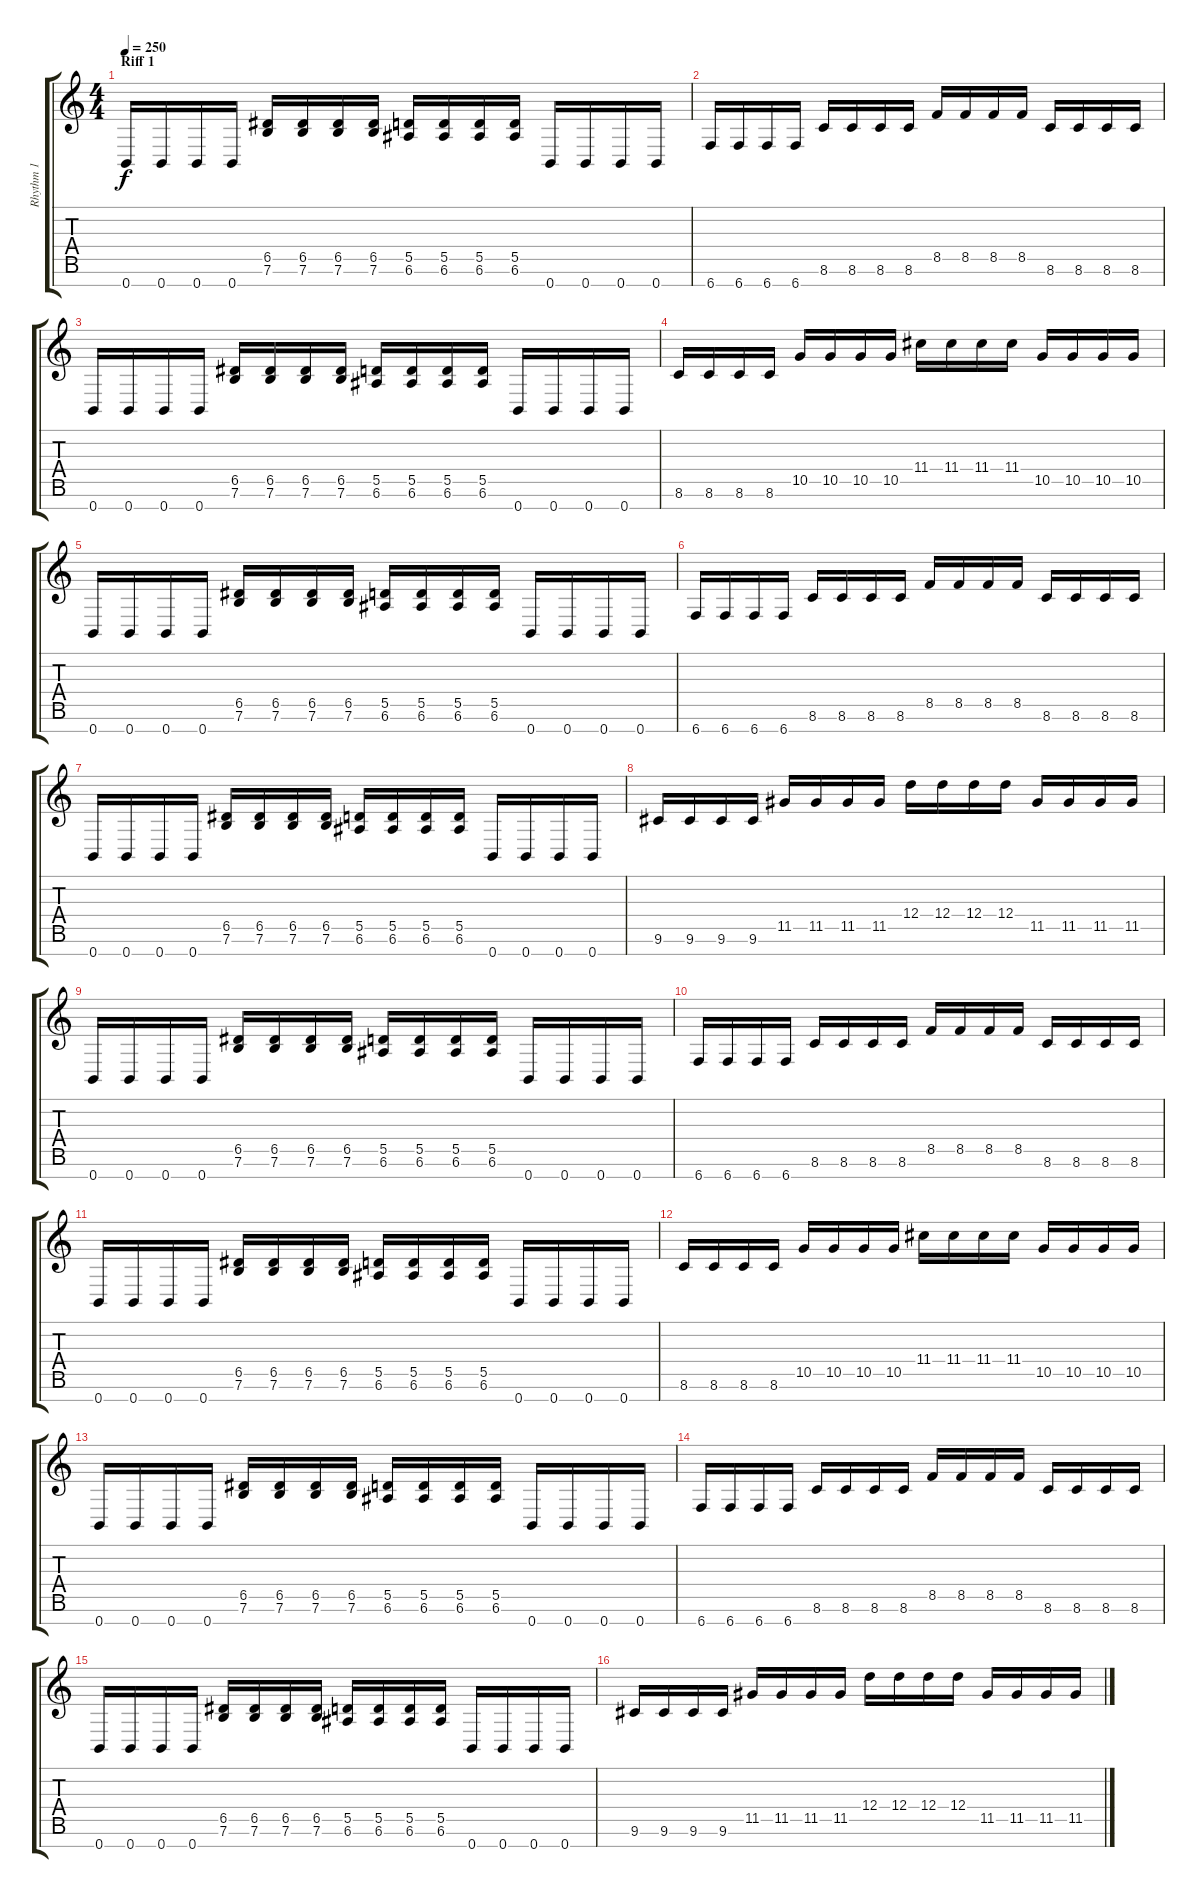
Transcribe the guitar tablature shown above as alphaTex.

\track ("Rhythm 1" "Rhythm 1") {instrument distortionguitar}
\staff {score tabs}
\tuning (E4 B3 G3 D3 A2 E2 B1) {hide}
\ts (4 4)
\section ("" "Riff 1")
\tempo 250
\clef g2
\ks c
0.7.16{dy f instrument distortionguitar} 0.7.16 0.7.16 0.7.16 (6.5 7.6).16 (6.5 7.6).16 (6.5 7.6).16 (6.5 7.6).16 (5.5 6.6).16 (5.5 6.6).16 (5.5 6.6).16 (5.5 6.6).16 0.7.16 0.7.16 0.7.16 0.7.16 |
6.7.16 6.7.16 6.7.16 6.7.16 8.6.16 8.6.16 8.6.16 8.6.16 8.5.16 8.5.16 8.5.16 8.5.16 8.6.16 8.6.16 8.6.16 8.6.16 |
0.7.16 0.7.16 0.7.16 0.7.16 (6.5 7.6).16 (6.5 7.6).16 (6.5 7.6).16 (6.5 7.6).16 (5.5 6.6).16 (5.5 6.6).16 (5.5 6.6).16 (5.5 6.6).16 0.7.16 0.7.16 0.7.16 0.7.16 |
8.6.16 8.6.16 8.6.16 8.6.16 10.5.16 10.5.16 10.5.16 10.5.16 11.4.16 11.4.16 11.4.16 11.4.16 10.5.16 10.5.16 10.5.16 10.5.16 |
0.7.16 0.7.16 0.7.16 0.7.16 (6.5 7.6).16 (6.5 7.6).16 (6.5 7.6).16 (6.5 7.6).16 (5.5 6.6).16 (5.5 6.6).16 (5.5 6.6).16 (5.5 6.6).16 0.7.16 0.7.16 0.7.16 0.7.16 |
6.7.16 6.7.16 6.7.16 6.7.16 8.6.16 8.6.16 8.6.16 8.6.16 8.5.16 8.5.16 8.5.16 8.5.16 8.6.16 8.6.16 8.6.16 8.6.16 |
0.7.16 0.7.16 0.7.16 0.7.16 (6.5 7.6).16 (6.5 7.6).16 (6.5 7.6).16 (6.5 7.6).16 (5.5 6.6).16 (5.5 6.6).16 (5.5 6.6).16 (5.5 6.6).16 0.7.16 0.7.16 0.7.16 0.7.16 |
9.6.16 9.6.16 9.6.16 9.6.16 11.5.16 11.5.16 11.5.16 11.5.16 12.4.16 12.4.16 12.4.16 12.4.16 11.5.16 11.5.16 11.5.16 11.5.16 |
0.7.16 0.7.16 0.7.16 0.7.16 (6.5 7.6).16 (6.5 7.6).16 (6.5 7.6).16 (6.5 7.6).16 (5.5 6.6).16 (5.5 6.6).16 (5.5 6.6).16 (5.5 6.6).16 0.7.16 0.7.16 0.7.16 0.7.16 |
6.7.16 6.7.16 6.7.16 6.7.16 8.6.16 8.6.16 8.6.16 8.6.16 8.5.16 8.5.16 8.5.16 8.5.16 8.6.16 8.6.16 8.6.16 8.6.16 |
0.7.16 0.7.16 0.7.16 0.7.16 (6.5 7.6).16 (6.5 7.6).16 (6.5 7.6).16 (6.5 7.6).16 (5.5 6.6).16 (5.5 6.6).16 (5.5 6.6).16 (5.5 6.6).16 0.7.16 0.7.16 0.7.16 0.7.16 |
8.6.16 8.6.16 8.6.16 8.6.16 10.5.16 10.5.16 10.5.16 10.5.16 11.4.16 11.4.16 11.4.16 11.4.16 10.5.16 10.5.16 10.5.16 10.5.16 |
0.7.16 0.7.16 0.7.16 0.7.16 (6.5 7.6).16 (6.5 7.6).16 (6.5 7.6).16 (6.5 7.6).16 (5.5 6.6).16 (5.5 6.6).16 (5.5 6.6).16 (5.5 6.6).16 0.7.16 0.7.16 0.7.16 0.7.16 |
6.7.16 6.7.16 6.7.16 6.7.16 8.6.16 8.6.16 8.6.16 8.6.16 8.5.16 8.5.16 8.5.16 8.5.16 8.6.16 8.6.16 8.6.16 8.6.16 |
0.7.16 0.7.16 0.7.16 0.7.16 (6.5 7.6).16 (6.5 7.6).16 (6.5 7.6).16 (6.5 7.6).16 (5.5 6.6).16 (5.5 6.6).16 (5.5 6.6).16 (5.5 6.6).16 0.7.16 0.7.16 0.7.16 0.7.16 |
9.6.16 9.6.16 9.6.16 9.6.16 11.5.16 11.5.16 11.5.16 11.5.16 12.4.16 12.4.16 12.4.16 12.4.16 11.5.16 11.5.16 11.5.16 11.5.16
